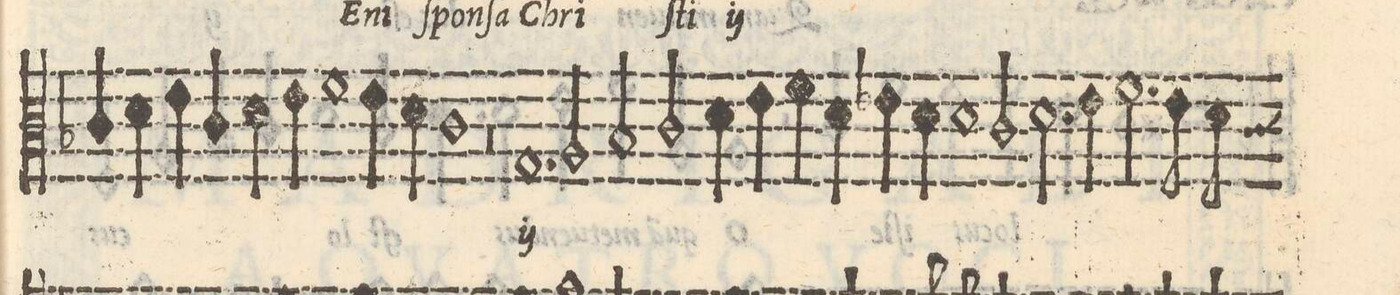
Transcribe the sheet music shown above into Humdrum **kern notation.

**kern	**text
*I"ALTVS	*
*clefC3	*
*k[b-]	*
*met(C|)	*
*M2/1	*
4c/	-ſti
4d\	.
4e\	.
4c/	.
4d\	.
4e\	.
1f\	.
=9-	=9-
4e\	.
4d\	.
1c	.
=10-	=10-
0r	.
=11-	=11-
1.G	VE-
2A/	-ni
=12-	=12-
2B-/	ſpon-
2c/	-ſa
4d\	Chri-
4e\	.
4f\	.
4d\	.
=13-	=13-
4e-X\	.
4d\	.
1d	.
2c/	.
=14-	=14-
2.d\	-ſti
*	*Xij
4eny\	.
2.f\	.
8e\	.
8d\	.
*custos:c	*
=15-	=15-
*-	*-
